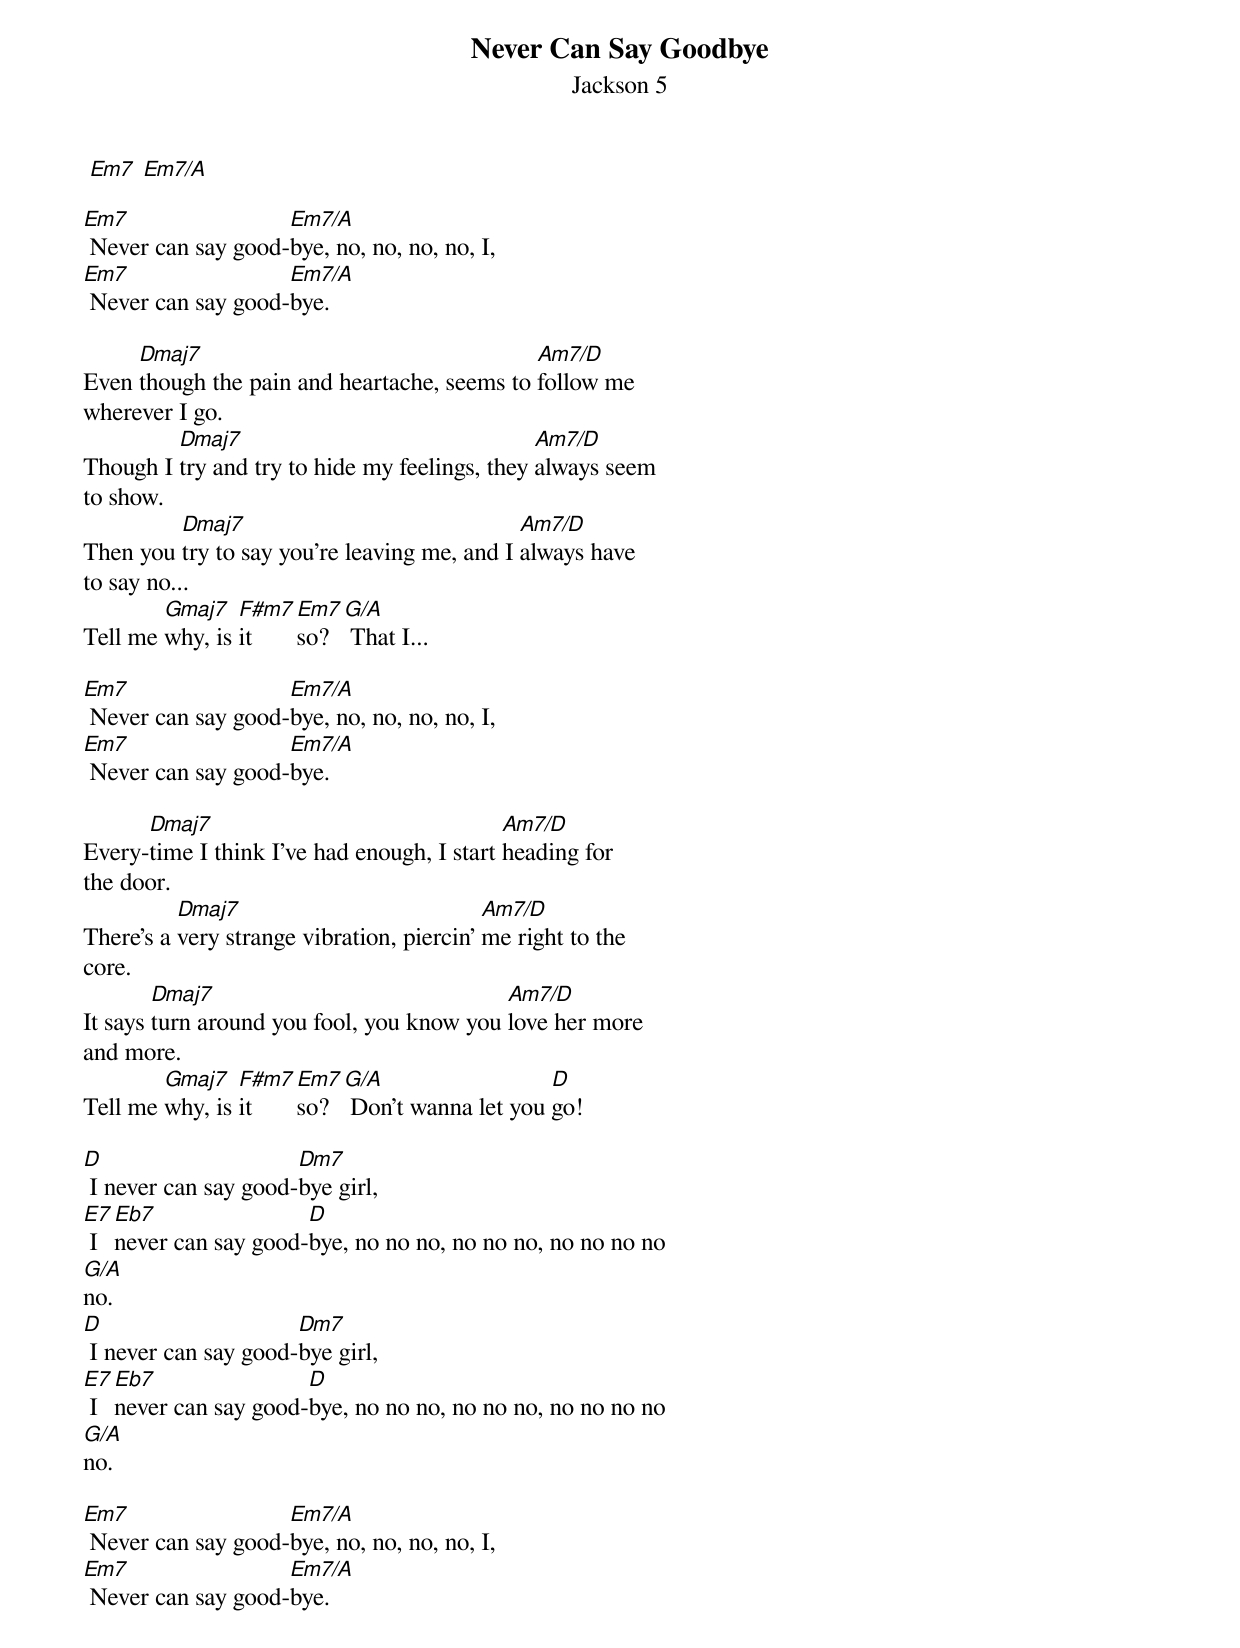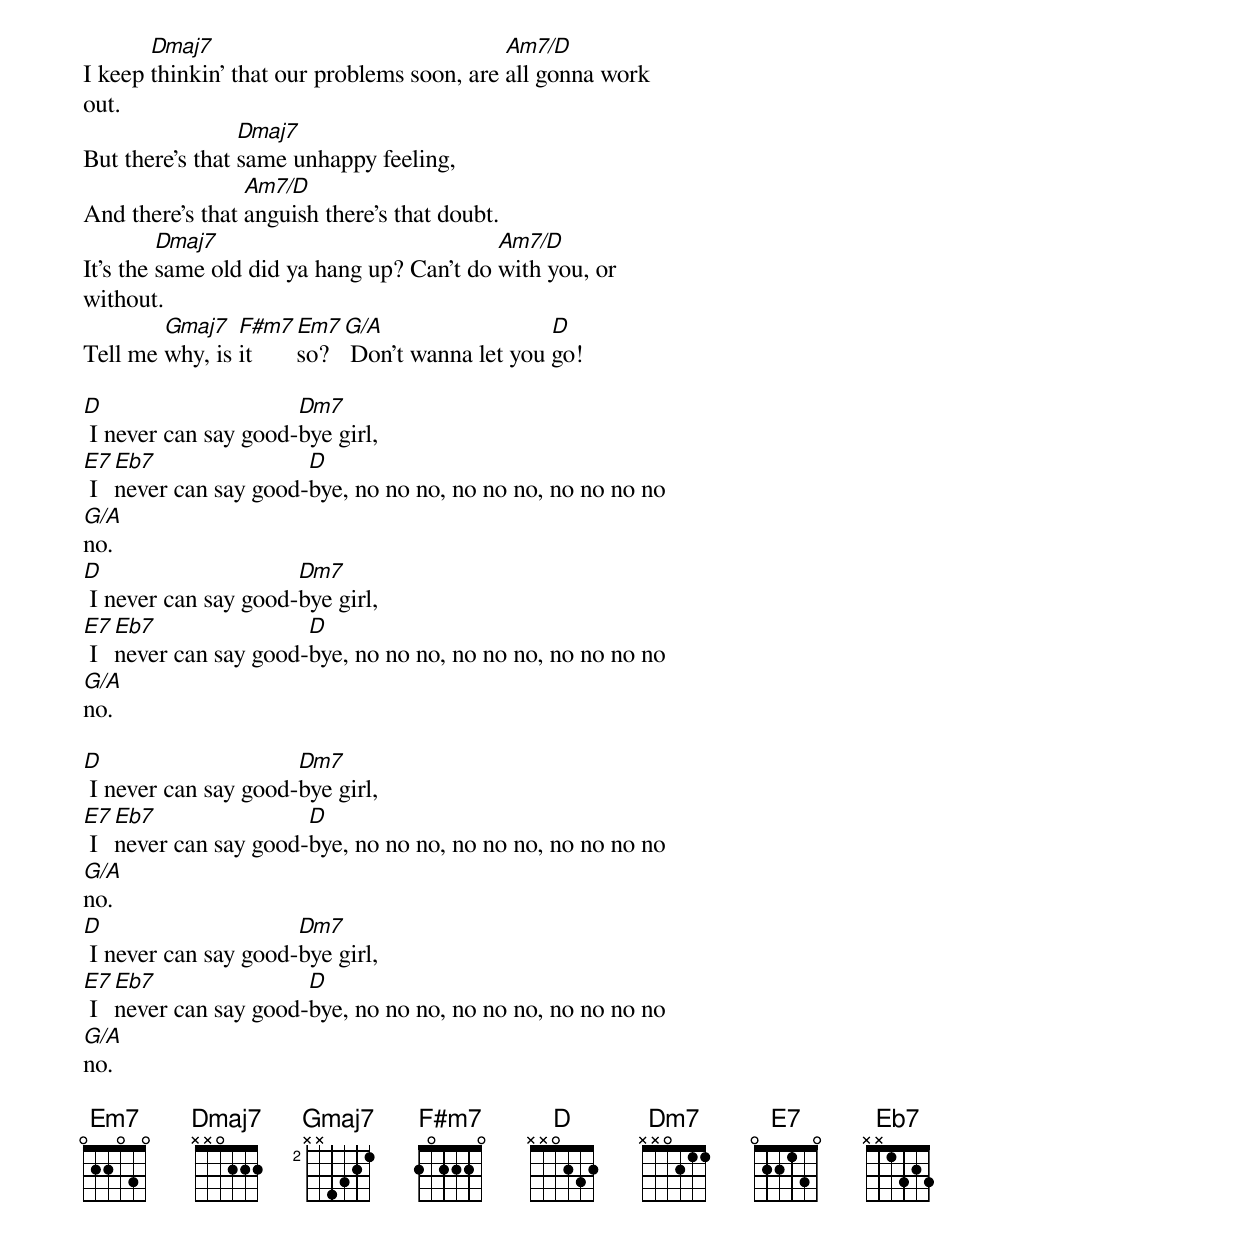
{title: Never Can Say Goodbye}
{subtitle: Jackson 5}
 [Em7] [Em7/A]

[Em7] Never can say good-[Em7/A]bye, no, no, no, no, I,
[Em7] Never can say good-[Em7/A]bye.

Even [Dmaj7]though the pain and heartache, seems to [Am7/D]follow me
wherever I go.
Though I [Dmaj7]try and try to hide my feelings, they [Am7/D]always seem
to show.
Then you [Dmaj7]try to say you're leaving me, and I [Am7/D]always have
to say no...
Tell me [Gmaj7]why, is [F#m7]it   [Em7]so?  [G/A] That I...

[Em7] Never can say good-[Em7/A]bye, no, no, no, no, I,
[Em7] Never can say good-[Em7/A]bye.

Every-[Dmaj7]time I think I've had enough, I start [Am7/D]heading for
the door.
There's a [Dmaj7]very strange vibration, piercin' [Am7/D]me right to the
core.
It says [Dmaj7]turn around you fool, you know you [Am7/D]love her more
and more.
Tell me [Gmaj7]why, is [F#m7]it   [Em7]so? [G/A] Don't wanna let you [D]go!

[D] I never can say good-[Dm7]bye girl,
[E7] I [Eb7]never can say good-[D]bye, no no no, no no no, no no no no
[G/A]no.
[D] I never can say good-[Dm7]bye girl,
[E7] I [Eb7]never can say good-[D]bye, no no no, no no no, no no no no
[G/A]no.

[Em7] Never can say good-[Em7/A]bye, no, no, no, no, I,
[Em7] Never can say good-[Em7/A]bye.

I keep [Dmaj7]thinkin' that our problems soon, are [Am7/D]all gonna work
out.
But there's that [Dmaj7]same unhappy feeling,
And there's that [Am7/D]anguish there's that doubt.
It's the [Dmaj7]same old did ya hang up? Can't do [Am7/D]with you, or
without.
Tell me [Gmaj7]why, is [F#m7]it   [Em7]so? [G/A] Don't wanna let you [D]go!

[D] I never can say good-[Dm7]bye girl,
[E7] I [Eb7]never can say good-[D]bye, no no no, no no no, no no no no
[G/A]no.
[D] I never can say good-[Dm7]bye girl,
[E7] I [Eb7]never can say good-[D]bye, no no no, no no no, no no no no
[G/A]no.

[D] I never can say good-[Dm7]bye girl,
[E7] I [Eb7]never can say good-[D]bye, no no no, no no no, no no no no
[G/A]no.
[D] I never can say good-[Dm7]bye girl,
[E7] I [Eb7]never can say good-[D]bye, no no no, no no no, no no no no
[G/A]no.

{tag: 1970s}
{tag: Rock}
